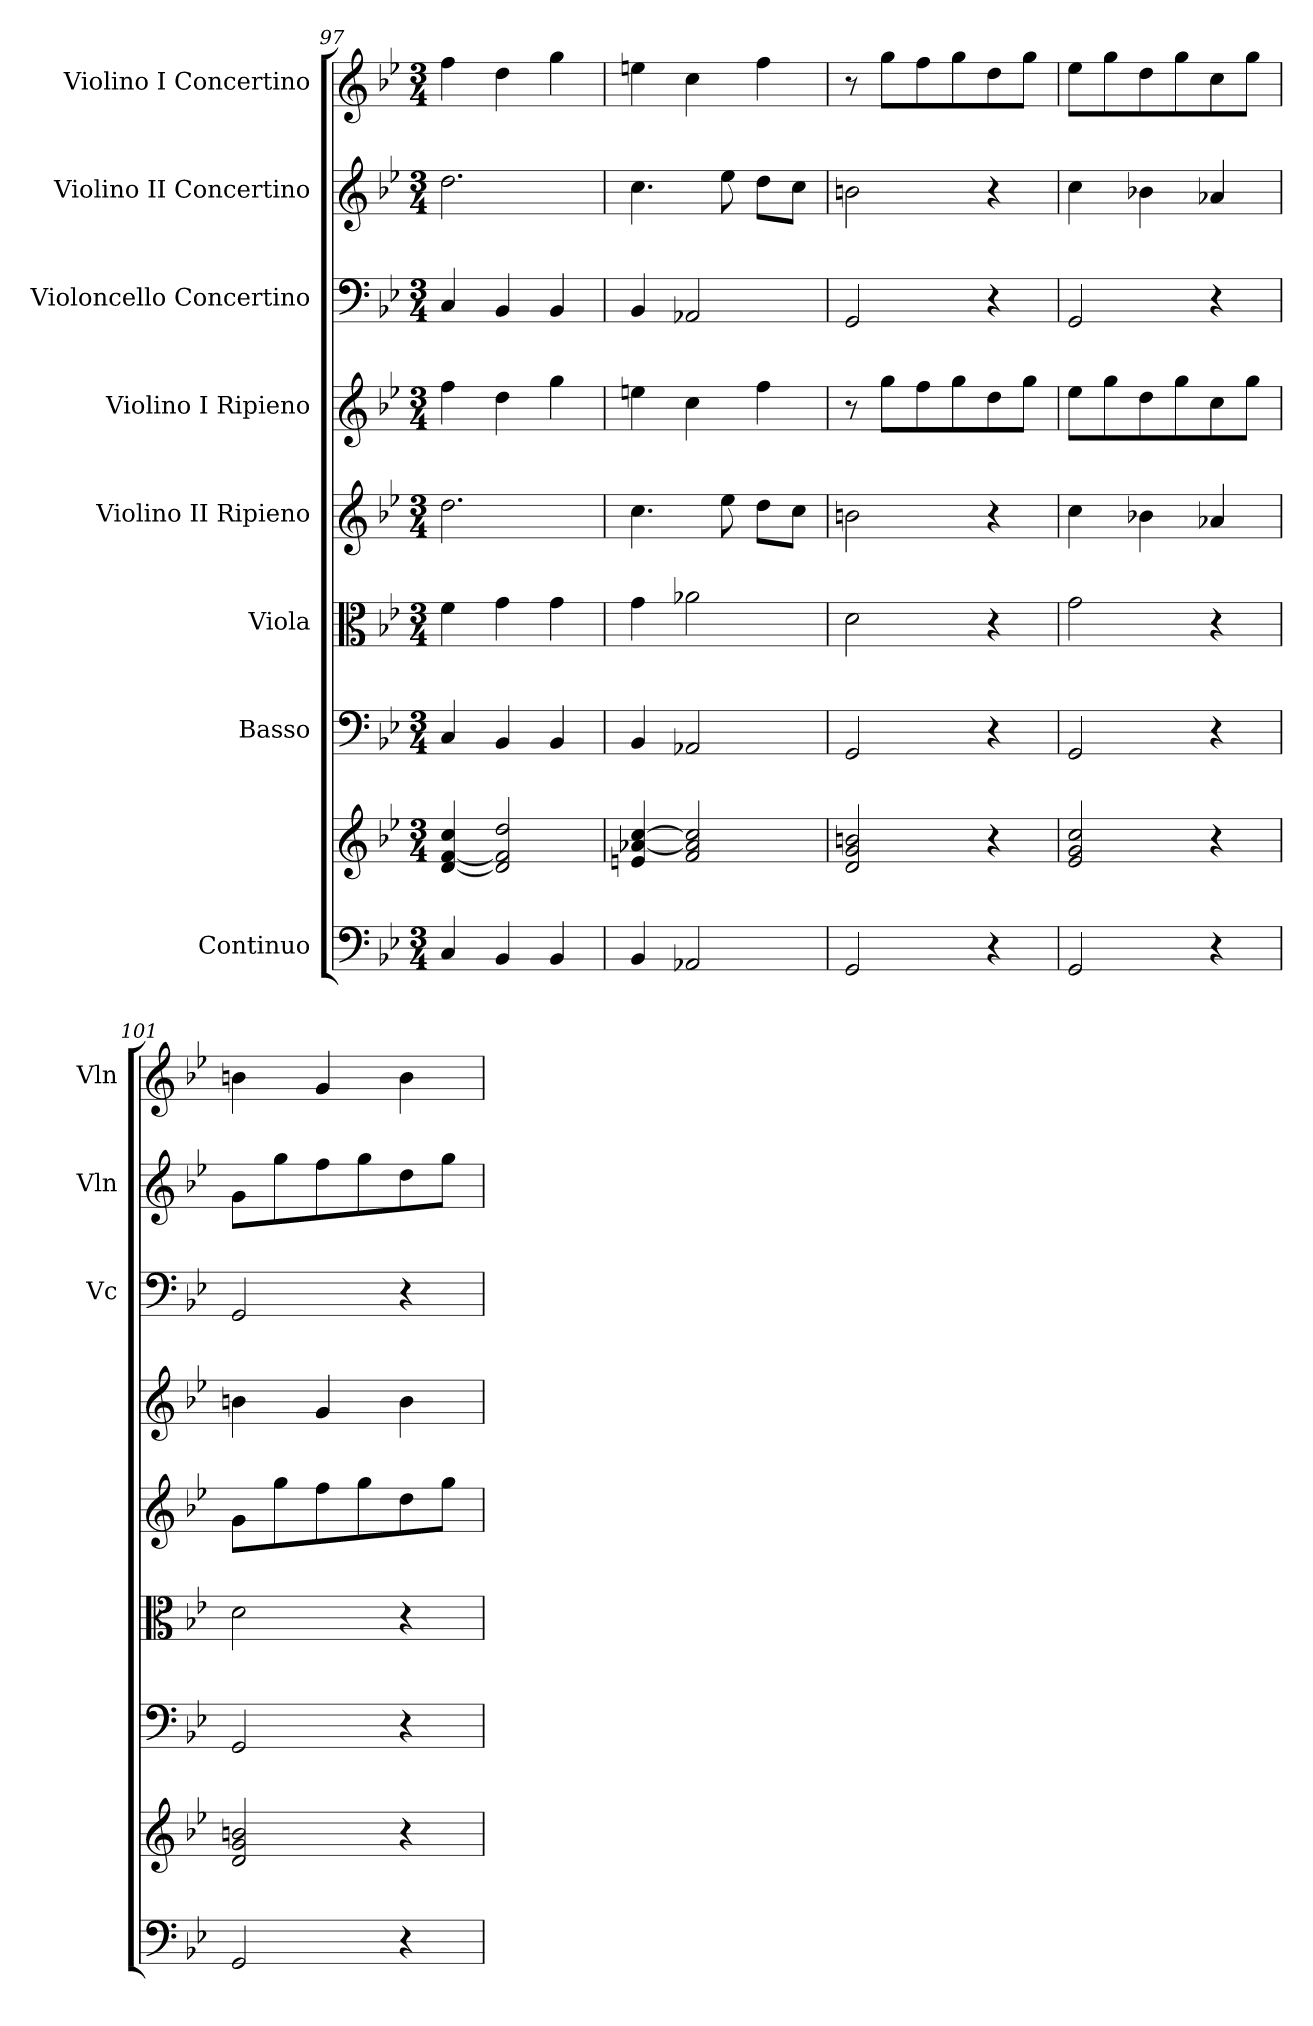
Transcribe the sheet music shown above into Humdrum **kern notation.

**kern	**kern	**kern	**kern	**kern	**kern	**kern	**kern	**kern
*part8	*part8	*part7	*part6	*part5	*part4	*part3	*part2	*part1
*staff9	*staff8	*staff7	*staff6	*staff5	*staff4	*staff3	*staff2	*staff1
*I"Continuo	*	*I"Basso	*I"Viola	*I"Violino II Ripieno	*I"Violino I Ripieno	*I"Violoncello Concertino	*I"Violino II Concertino	*I"Violino I Concertino
*	*	*	*	*	*	*I'Vc	*I'Vln	*I'Vln
*clefF4	*clefG2	*clefF4	*clefC3	*clefG2	*clefG2	*clefF4	*clefG2	*clefG2
*k[b-e-]	*k[b-e-]	*k[b-e-]	*k[b-e-]	*k[b-e-]	*k[b-e-]	*k[b-e-]	*k[b-e-]	*k[b-e-]
*M3/4	*M3/4	*M3/4	*M3/4	*M3/4	*M3/4	*M3/4	*M3/4	*M3/4
=97	=97	=97	=97	=97	=97	=97	=97	=97
4C/	[4d/ [4f/ 4cc/	4C/	4f\	2.dd\	4ff\	4C/	2.dd\	4ff\
4BB-/	2d/] 2f/] 2dd/	4BB-/	4g\	.	4dd\	4BB-/	.	4dd\
4BB-/	.	4BB-/	4g\	.	4gg\	4BB-/	.	4gg\
=98	=98	=98	=98	=98	=98	=98	=98	=98
4BB-/	4en/ [4a-X/ [4cc/	4BB-/	4g\	4.cc\	4een\	4BB-/	4.cc\	4een\
2AA-X/	2f/ 2a-/] 2cc/]	2AA-X/	2a-X\	.	4cc\	2AA-X/	.	4cc\
.	.	.	.	8ee-\	.	.	8ee-\	.
.	.	.	.	8dd\L	4ff\	.	8dd\L	4ff\
.	.	.	.	8cc\J	.	.	8cc\J	.
=99	=99	=99	=99	=99	=99	=99	=99	=99
2GG/	2d/ 2g/ 2bn/	2GG/	2d\	2bn\	8r	2GG/	2bn\	8r
.	.	.	.	.	8gg\L	.	.	8gg\L
.	.	.	.	.	8ff\	.	.	8ff\
.	.	.	.	.	8gg\	.	.	8gg\
4r	4r	4r	4r	4r	8dd\	4r	4r	8dd\
.	.	.	.	.	8gg\J	.	.	8gg\J
=100	=100	=100	=100	=100	=100	=100	=100	=100
2GG/	2e-/ 2g/ 2cc/	2GG/	2g\	4cc\	8ee-\L	2GG/	4cc\	8ee-\L
.	.	.	.	.	8gg\	.	.	8gg\
.	.	.	.	4b-X\	8dd\	.	4b-X\	8dd\
.	.	.	.	.	8gg\	.	.	8gg\
4r	4r	4r	4r	4a-X/	8cc\	4r	4a-X/	8cc\
.	.	.	.	.	8gg\J	.	.	8gg\J
=101	=101	=101	=101	=101	=101	=101	=101	=101
2GG/	2d/ 2g/ 2bn/	2GG/	2d\	8g\L	4bn\	2GG/	8g\L	4bn\
.	.	.	.	8gg\	.	.	8gg\	.
.	.	.	.	8ff\	4g/	.	8ff\	4g/
.	.	.	.	8gg\	.	.	8gg\	.
4r	4r	4r	4r	8dd\	4b\	4r	8dd\	4b\
.	.	.	.	8gg\J	.	.	8gg\J	.
=	=	=	=	=	=	=	=	=
*-	*-	*-	*-	*-	*-	*-	*-	*-
